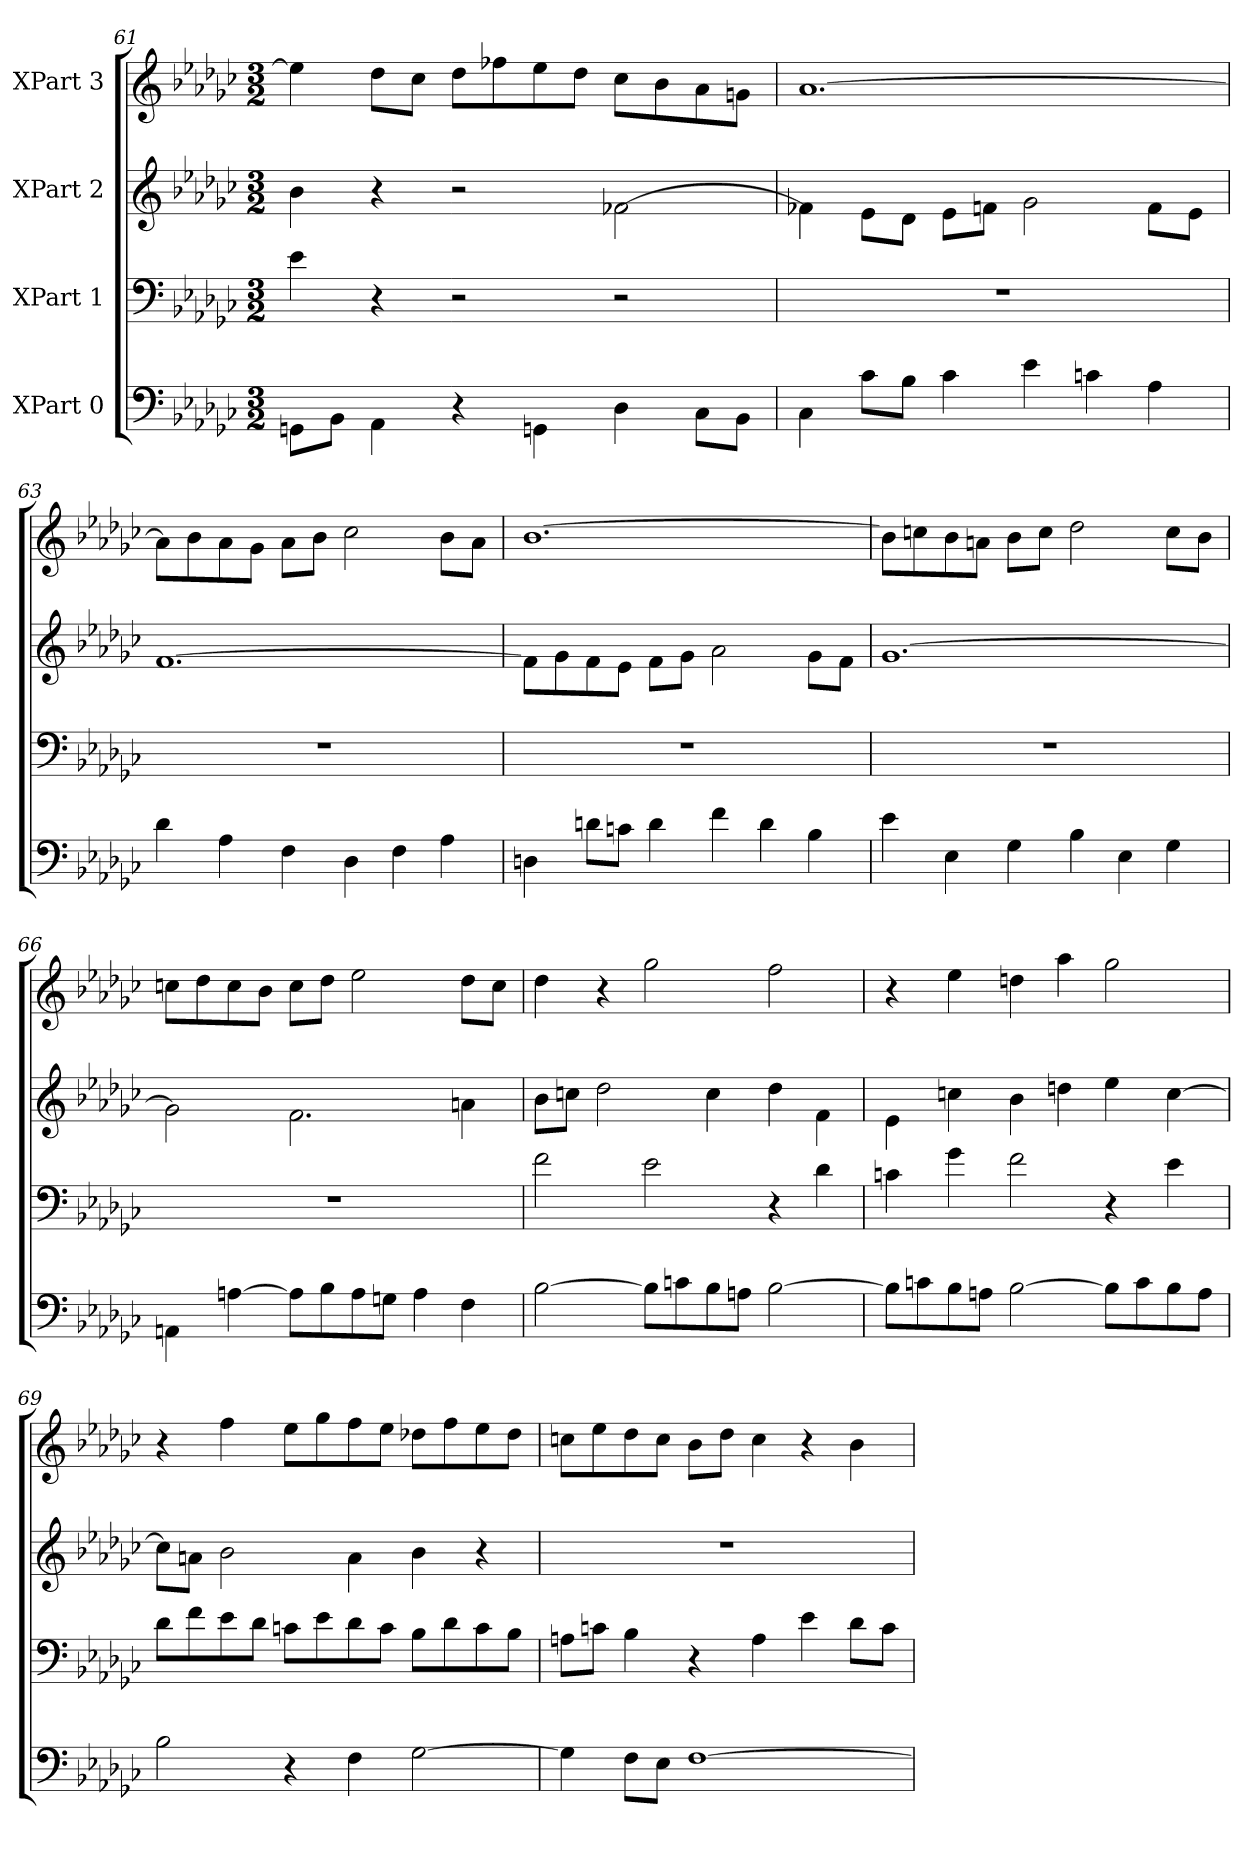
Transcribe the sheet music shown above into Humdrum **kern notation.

**kern	**kern	**kern	**kern
*part4	*part3	*part2	*part1
*staff4	*staff3	*staff2	*staff1
*I"XPart 0	*I"XPart 1	*I"XPart 2	*I"XPart 3
*clefF4	*clefF4	*clefG2	*clefG2
*k[b-e-a-d-g-c-]	*k[b-e-a-d-g-c-]	*k[b-e-a-d-g-c-]	*k[b-e-a-d-g-c-]
*M3/2	*M3/2	*M3/2	*M3/2
=61	=61	=61	=61
8GGn\L	4e-\	4b-\	4ee-\]
8BB-\J	.	.	.
4AA-\	4r	4r	8dd-\L
.	.	.	8cc-\J
4r	2r	2r	8dd-\L
.	.	.	8ff-X\
4GGn\	.	.	8ee-\
.	.	.	8dd-\J
4D-\	2r	[2f-X\	8cc-\L
.	.	.	8b-\
8C-\L	.	.	8a-\
8BB-\J	.	.	8gn\J
=62	=62	=62	=62
4C-\	1.r	4f-X\]	[1.a-\
8c-\L	.	8e-\L	.
8B-\J	.	8d-\J	.
4c-\	.	8e-\L	.
.	.	8fn\J	.
4e-\	.	2g-\	.
4cn\	.	.	.
4A-\	.	8f\L	.
.	.	8e-\J	.
=63	=63	=63	=63
4d-\	1.r	[1.f\	8a-\L]
.	.	.	8b-\
4A-\	.	.	8a-\
.	.	.	8g-\J
4F\	.	.	8a-\L
.	.	.	8b-\J
4D-\	.	.	2cc-\
4F\	.	.	.
4A-\	.	.	8b-\L
.	.	.	8a-\J
=64	=64	=64	=64
4Dn\	1.r	8f\L]	[1.b-\
.	.	8g-\	.
8dn\L	.	8f\	.
8cn\J	.	8e-\J	.
4d\	.	8f\L	.
.	.	8g-\J	.
4f\	.	2a-\	.
4d\	.	.	.
4B-\	.	8g-\L	.
.	.	8f\J	.
=65	=65	=65	=65
4e-\	1.r	[1.g-\	8b-\L]
.	.	.	8ccn\
4E-\	.	.	8b-\
.	.	.	8an\J
4G-\	.	.	8b-\L
.	.	.	8cc\J
4B-\	.	.	2dd-\
4E-\	.	.	.
4G-\	.	.	8cc\L
.	.	.	8b-\J
=66	=66	=66	=66
4AAn\	1.r	2g-\]	8ccn\L
.	.	.	8dd-\
[4An\	.	.	8cc\
.	.	.	8b-\J
8A\L]	.	2.f\	8cc\L
8B-\	.	.	8dd-\J
8A\	.	.	2ee-\
8Gn\J	.	.	.
4A\	.	.	.
4F\	.	4an\	8dd-\L
.	.	.	8cc\J
=67	=67	=67	=67
[2B-\	2f\	8b-\L	4dd-\
.	.	8ccn\J	.
.	.	2dd-\	4r
8B-\L]	2e-\	.	2gg-\
8cn\	.	.	.
8B-\	.	4cc\	.
8An\J	.	.	.
[2B-\	4r	4dd-\	2ff\
.	4d-\	4f\	.
=68	=68	=68	=68
8B-\L]	4cn\	4e-\	4r
8cn\	.	.	.
8B-\	4g-\	4ccn\	4ee-\
8An\J	.	.	.
[2B-\	2f\	4b-\	4ddn\
.	.	4ddn\	4aa-\
8B-\L]	4r	4ee-\	2gg-\
8c\	.	.	.
8B-\	4e-\	[4cc\	.
8A\J	.	.	.
=69	=69	=69	=69
2B-\	8d-\L	8ccn\L]	4r
.	8f\	8an\J	.
.	8e-\	2b-\	4ff\
.	8d-\J	.	.
4r	8cn\L	.	8ee-\L
.	8e-\	.	8gg-\
4F\	8d-\	4a\	8ff\
.	8c\J	.	8ee-\J
[2G-\	8B-\L	4b-\	8dd-X\L
.	8d-\	.	8ff\
.	8c\	4r	8ee-\
.	8B-\J	.	8dd-\J
=70	=70	=70	=70
4G-\]	8An\L	1.r	8ccn\L
.	8cn\J	.	8ee-\
8F\L	4B-\	.	8dd-\
8E-\J	.	.	8cc\J
[1F\	4r	.	8b-\L
.	.	.	8dd-\J
.	4A\	.	4cc\
.	4e-\	.	4r
.	8d-\L	.	4b-\
.	8c\J	.	.
=	=	=	=
*-	*-	*-	*-
